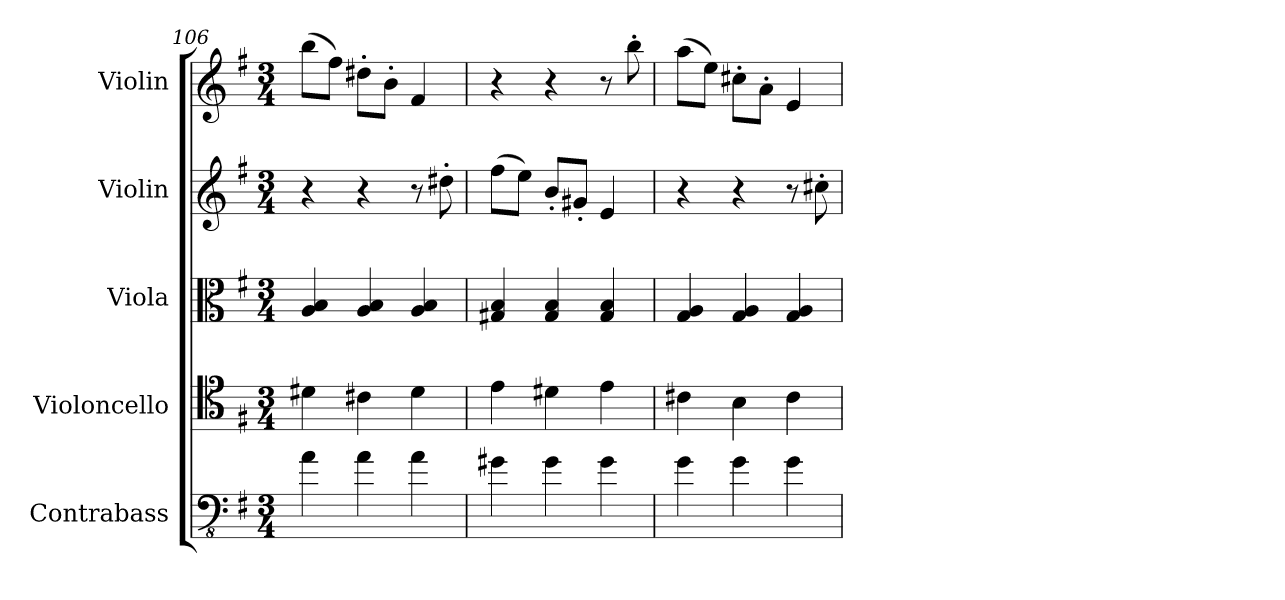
**kern	**kern	**kern	**kern	**kern
*part5	*part4	*part3	*part2	*part1
*staff5	*staff4	*staff3	*staff2	*staff1
*I"Contrabass	*I"Violoncello	*I"Viola	*I"Violin	*I"Violin
*I'Cb.	*I'Vc.	*I'Vla.	*I'Vln.	*I'Vln.
*clefFv4	*clefC4	*clefC3	*clefG2	*clefG2
*ITrd7c12	*	*	*	*
*k[f#]	*k[f#]	*k[f#]	*k[f#]	*k[f#]
*M3/4	*M3/4	*M3/4	*M3/4	*M3/4
=106	=106	=106	=106	=106
4AA\	4d#X\	4A/ 4B/	4r	(8bb\L
.	.	.	.	8ff#\J)
4AA\	4c#X\	4A/ 4B/	4r	8dd#X'\L
.	.	.	.	8b'\J
4AA\	4d#\	4A/ 4B/	8r	4f#/
.	.	.	8dd#X'\	.
!!LO:LB:g=z
=107	=107	=107	=107	=107
4GG#X\	4e\	4G#X/ 4B/	(8ff#\L	4r
.	.	.	8ee\J)	.
4GG#\	4d#X\	4G#/ 4B/	8b'/L	4r
.	.	.	8g#X'/J	.
4GG#\	4e\	4G#/ 4B/	4e/	8r
.	.	.	.	8bb'\
=108	=108	=108	=108	=108
4GG\	4c#X\	4G/ 4A/	4r	(8aa\L
.	.	.	.	8ee\J)
4GG\	4B\	4G/ 4A/	4r	8cc#X'\L
.	.	.	.	8a'\J
4GG\	4c#\	4G/ 4A/	8r	4e/
.	.	.	8cc#X'\	.
=	=	=	=	=
*-	*-	*-	*-	*-
